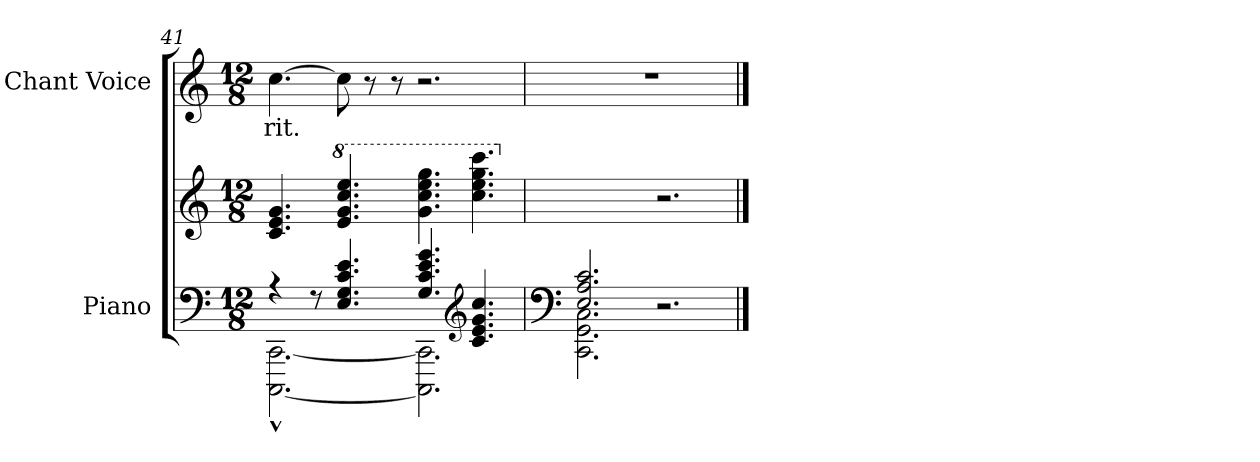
**kern	**kern	**kern	**text
*part2	*part2	*part1	*part1
*staff3	*staff2	*staff1	*staff1
*I"Piano	*	*I"Chant Voice	*
*I'Pno	*	*	*
*clefF4	*clefG2	*clefG2	*
*k[]	*k[]	*k[]	*
*M12/8	*M12/8	*M12/8	*
=41	=41	=41	=41
*^	*	*	*
!	!	!	!	!LO:LY:b
4r	[2.CCC\^^ [2.CC\^^	4.c/ 4.e/ 4.g/	[4.cc\	-rit.
8r	.	.	.	.
*	*	*8va	*	*
4.E/ 4.G/ 4.c/ 4.e/	.	4.ee/ 4.gg/ 4.ccc/ 4.eee/	8cc\]	.
.	.	.	8r	.
.	.	.	8r	.
4.G/ 4.c/ 4.e/ 4.g/	2.CCC\] 2.CC\]	4.gg\ 4.ccc\ 4.eee\ 4.ggg\	2.r	.
*clefG2	*	*	*	*
4.c/ 4.e/ 4.g/ 4.cc/	.	4.ccc\ 4.eee\ 4.ggg\ 4.cccc\	.	.
=42	=42	=42	=42	=42
*clefF4	*	*	*	*
*	*	*X8va	*	*
2.E/ 2.A/ 2.c/	2.CC\ 2.GG\ 2.C\	2.ryy	1.r	.
2.ryy	2.r	2.r	.	.
*v	*v	*	*	*
==	==	==	==
*-	*-	*-	*-
